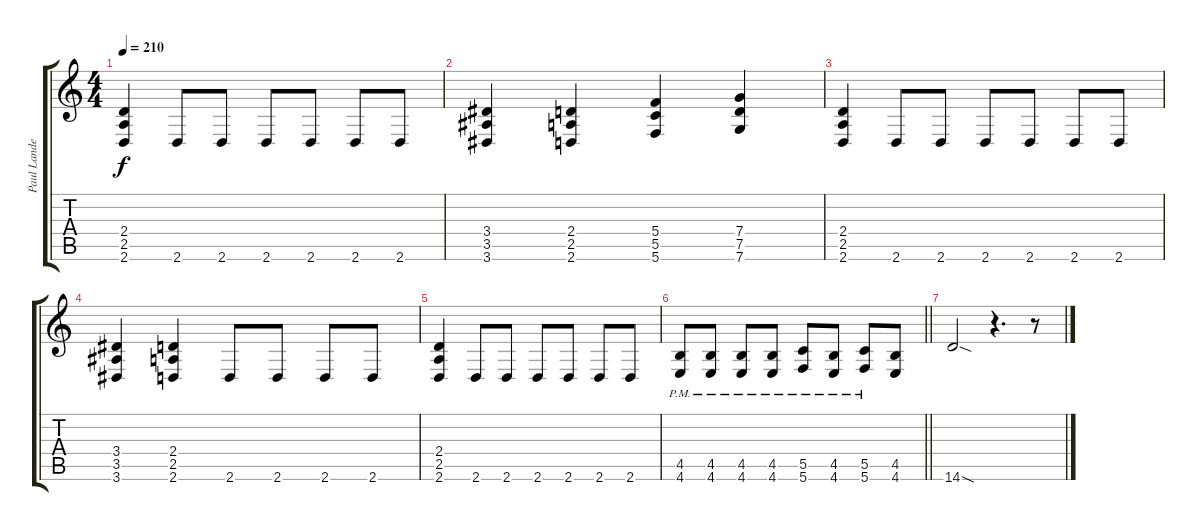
\track ("Paul Landers" "Paul Lande") {instrument distortionguitar}
\staff {score tabs}
\tuning (E4 C4 G3 C3 G2 C2) {hide}
\ts (4 4)
\tempo 210
\clef g2
\ks c
(2.4 2.5 2.6).4{dy f} 2.6.8 2.6.8 2.6.8 2.6.8 2.6.8 2.6.8 |
(3.4 3.5 3.6).4 (2.4 2.5 2.6).4 (5.4 5.5 5.6).4 (7.4 7.5 7.6).4 |
(2.4 2.5 2.6).4 2.6.8 2.6.8 2.6.8 2.6.8 2.6.8 2.6.8 |
(3.4 3.5 3.6).4 (2.4 2.5 2.6).4 2.6.8 2.6.8 2.6.8 2.6.8 |
(2.4 2.5 2.6).4 2.6.8 2.6.8 2.6.8 2.6.8 2.6.8 2.6.8 |
\barLineRight lightlight
(4.5{pm} 4.6{pm}).8 (4.5{pm} 4.6{pm}).8 (4.5{pm} 4.6{pm}).8 (4.5{pm} 4.6{pm}).8 (5.5{pm} 5.6{pm}).8 (4.5{pm} 4.6{pm}).8 (5.5{pm} 5.6{pm}).8 (4.5 4.6).8 |
\section ("" "")
14.6{sod}.2 r.4{d} r.8
